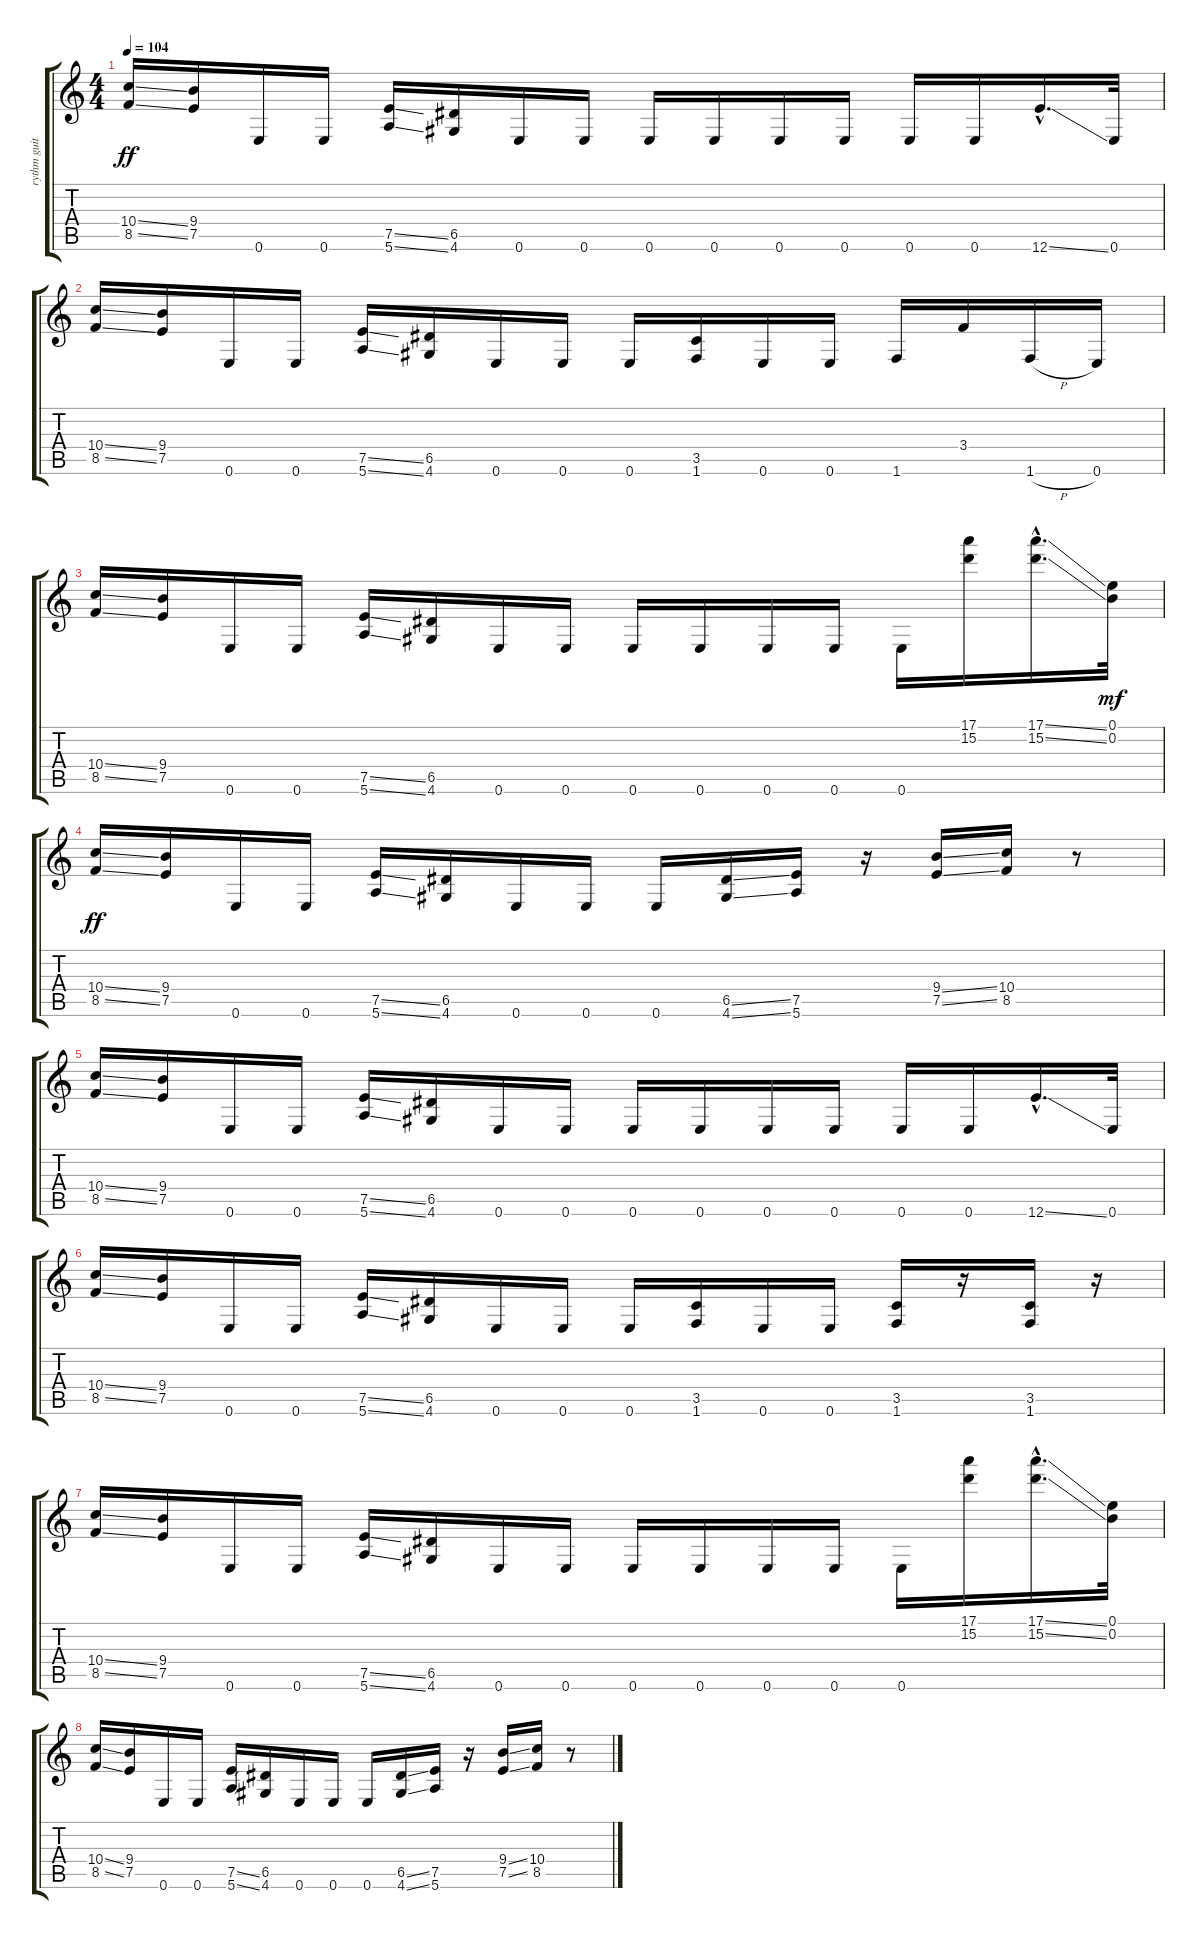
\track ("rythm guitar" "rythm guit") {instrument distortionguitar}
\staff {score tabs}
\tuning (E4 B3 G3 D3 A2 E2) {hide}
\ts (4 4)
\tempo 104
\clef g2
\ks c
(10.4{ss} 8.5{ss}).16{dy ff} (9.4 7.5).16 0.6.16 0.6.16 (7.5{ss} 5.6{ss}).16 (6.5 4.6).16 0.6.16 0.6.16 0.6.16 0.6.16 0.6.16 0.6.16 0.6.16 0.6.16 12.6{ss hac}.16{d} 0.6.32 |
(10.4{ss} 8.5{ss}).16 (9.4 7.5).16 0.6.16 0.6.16 (7.5{ss} 5.6{ss}).16 (6.5 4.6).16 0.6.16 0.6.16 0.6.16 (3.5 1.6).16 0.6.16 0.6.16 1.6.16 3.4.16 1.6{h}.16 0.6.16 |
(10.4{ss} 8.5{ss}).16 (9.4 7.5).16 0.6.16 0.6.16 (7.5{ss} 5.6{ss}).16 (6.5 4.6).16 0.6.16 0.6.16 0.6.16 0.6.16 0.6.16 0.6.16 0.6.16 (17.1 15.2).16 (17.1{ss hac} 15.2{ss hac}).16{d} (0.1 0.2).32{dy mf} |
(10.4{ss} 8.5{ss}).16{dy ff} (9.4 7.5).16 0.6.16 0.6.16 (7.5{ss} 5.6{ss}).16 (6.5 4.6).16 0.6.16 0.6.16 0.6.16 (6.5{ss} 4.6{ss}).16 (7.5 5.6).16 r.16 (9.4{ss} 7.5{ss}).16 (10.4 8.5).16 r.8 |
(10.4{ss} 8.5{ss}).16 (9.4 7.5).16 0.6.16 0.6.16 (7.5{ss} 5.6{ss}).16 (6.5 4.6).16 0.6.16 0.6.16 0.6.16 0.6.16 0.6.16 0.6.16 0.6.16 0.6.16 12.6{ss hac}.16{d} 0.6.32 |
(10.4{ss} 8.5{ss}).16 (9.4 7.5).16 0.6.16 0.6.16 (7.5{ss} 5.6{ss}).16 (6.5 4.6).16 0.6.16 0.6.16 0.6.16 (3.5 1.6).16 0.6.16 0.6.16 (3.5 1.6).16 r.16 (3.5 1.6).16 r.16 |
(10.4{ss} 8.5{ss}).16 (9.4 7.5).16 0.6.16 0.6.16 (7.5{ss} 5.6{ss}).16 (6.5 4.6).16 0.6.16 0.6.16 0.6.16 0.6.16 0.6.16 0.6.16 0.6.16 (17.1 15.2).16 (17.1{ss hac} 15.2{ss hac}).16{d} (0.1 0.2).32 |
(10.4{ss} 8.5{ss}).16 (9.4 7.5).16 0.6.16 0.6.16 (7.5{ss} 5.6{ss}).16 (6.5 4.6).16 0.6.16 0.6.16 0.6.16 (6.5{ss} 4.6{ss}).16 (7.5 5.6).16 r.16 (9.4{ss} 7.5{ss}).16 (10.4 8.5).16 r.8
